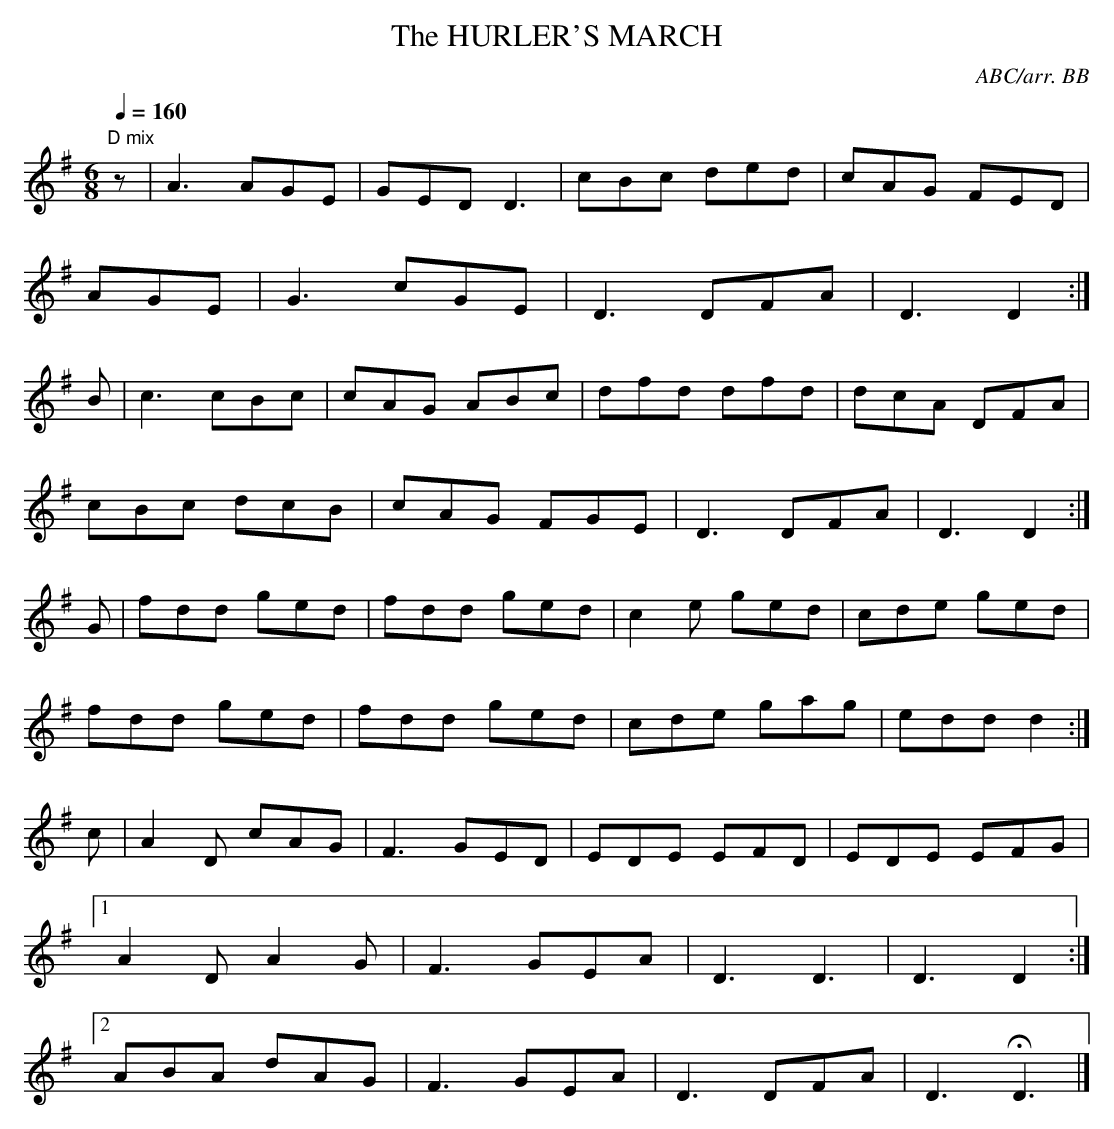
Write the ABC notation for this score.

X:1
T:HURLER'S MARCH, The
C:ABC/arr. BB
but I've changed that here.
M:6/8
L:1/8
Q:1/4=160
K:G
"D mix"
z|A3 AGE|GED D3|cBc ded|cAG FED|
AGE|G3 cGE|D3 DFA|D3 D2 :|
B|c3 cBc|cAG ABc|dfd dfd|dcA DFA|
cBc dcB|cAG FGE|D3 DFA|D3 D2 :|
G|fdd ged|fdd ged|c2e ged|cde ged|
fdd ged|fdd ged|cde gag|edd d2 :|
c|A2D cAG|F3 GED|EDE EFD|EDE EFG|
[1 A2D A2G|F3 GEA|D3 D3|D3 D2 :|
[2 ABA dAG|F3 GEA|D3 DFA|D3 HD3 |]
